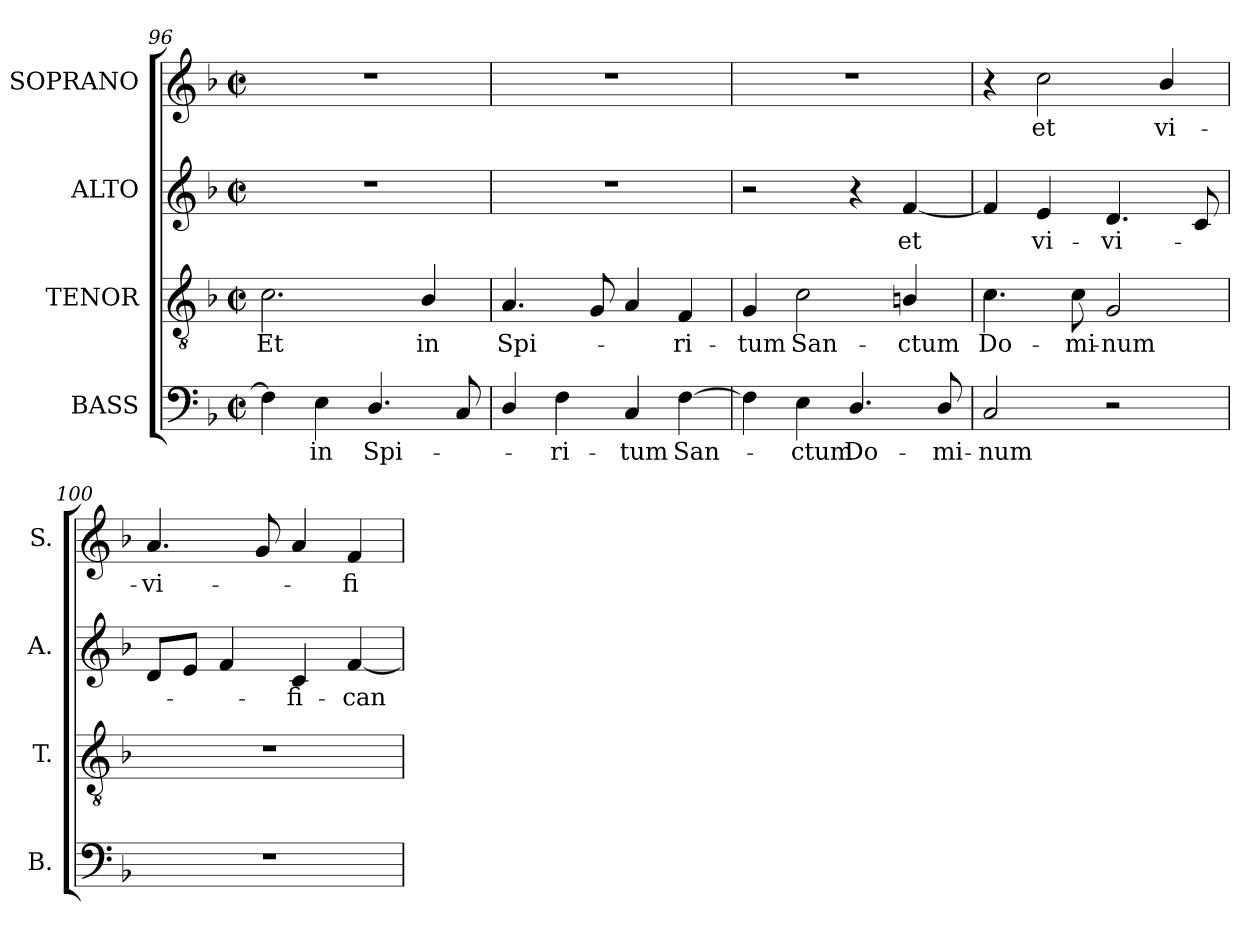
**kern	**text	**kern	**text	**kern	**text	**kern	**text
*part4	*part4	*part3	*part3	*part2	*part2	*part1	*part1
*staff4	*staff4	*staff3	*staff3	*staff2	*staff2	*staff1	*staff1
*I"BASS	*	*I"TENOR	*	*I"ALTO	*	*I"SOPRANO	*
*I'B.	*	*I'T.	*	*I'A.	*	*I'S.	*
*clefF4	*	*clefGv2	*	*clefG2	*	*clefG2	*
*	*	*ITrd7c12	*	*	*	*	*
*k[b-]	*	*k[b-]	*	*k[b-]	*	*k[b-]	*
*F:	*	*F:	*	*F:	*	*F:	*
*M2/2	*	*M2/2	*	*M2/2	*	*M2/2	*
*met(c|)	*	*met(c|)	*	*met(c|)	*	*met(c|)	*
=96	=96	=96	=96	=96	=96	=96	=96
!	!	!	!LO:LY:b:color=#000000	!	!	!	!
4Fi\]	.	2.Ci\	Et	1r	.	1r	.
!	!LO:LY:b:color=#000000	!	!	!	!	!	!
4Ei\	in	.	.	.	.	.	.
!	!LO:LY:b:color=#000000	!	!	!	!	!	!
4.Di/	Spi-	.	.	.	.	.	.
!	!	!	!LO:LY:b:color=#000000	!	!	!	!
.	.	4BB-i/	in	.	.	.	.
8Ci/	.	.	.	.	.	.	.
=97	=97	=97	=97	=97	=97	=97	=97
!	!	!	!LO:LY:b:color=#000000	!	!	!	!
4Di/	.	4.AAi/	Spi-	1r	.	1r	.
!	!LO:LY:b:color=#000000	!	!	!	!	!	!
4Fi\	-ri-	.	.	.	.	.	.
.	.	8GGi/	.	.	.	.	.
!	!LO:LY:b:color=#000000	!	!	!	!	!	!
4Ci/	-tum	4AAi/	.	.	.	.	.
!	!LO:LY:b:color=#000000	!	!	!	!	!	!
!	!	!	!LO:LY:b:color=#000000	!	!	!	!
[4Fi\	San-	4FFi/	-ri-	.	.	.	.
=98	=98	=98	=98	=98	=98	=98	=98
!	!	!	!LO:LY:b:color=#000000	!	!	!	!
4Fi\]	.	4GGi/	-tum	2r	.	1r	.
!	!LO:LY:b:color=#000000	!	!	!	!	!	!
!	!	!	!LO:LY:b:color=#000000	!	!	!	!
4Ei\	-ctum	2Ci\	San-	.	.	.	.
!	!LO:LY:b:color=#000000	!	!	!	!	!	!
4.Di/	Do-	.	.	4r	.	.	.
!	!	!	!LO:LY:b:color=#000000	!	!	!	!
!	!	!	!	!	!LO:LY:b:color=#000000	!	!
.	.	4BBni/	-ctum	[4fi/	et	.	.
!	!LO:LY:b:color=#000000	!	!	!	!	!	!
8Di/	-mi-	.	.	.	.	.	.
=99	=99	=99	=99	=99	=99	=99	=99
!	!LO:LY:b:color=#000000	!	!	!	!	!	!
!	!	!	!LO:LY:b:color=#000000	!	!	!	!
2Ci/	-num	4.Ci\	Do-	4fi/]	.	4r	.
!	!	!	!	!	!LO:LY:b:color=#000000	!	!
!	!	!	!	!	!	!	!LO:LY:b:color=#000000
.	.	.	.	4ei/	vi-	2cci\	et
!	!	!	!LO:LY:b:color=#000000	!	!	!	!
.	.	8Ci\	-mi-	.	.	.	.
!	!	!	!LO:LY:b:color=#000000	!	!	!	!
!	!	!	!	!	!LO:LY:b:color=#000000	!	!
2r	.	2GGi/	-num	4.di/	-vi-	.	.
!	!	!	!	!	!	!	!LO:LY:b:color=#000000
.	.	.	.	.	.	4b-i/	vi-
.	.	.	.	8ci/	.	.	.
!!LO:LB:g=z
=100	=100	=100	=100	=100	=100	=100	=100
!	!	!	!	!	!	!	!LO:LY:b:color=#000000
1r	.	1r	.	8di/L	.	4.ai/	-vi-
.	.	.	.	8ei/J	.	.	.
.	.	.	.	4fi/	.	.	.
.	.	.	.	.	.	8gi/	.
!	!	!	!	!	!LO:LY:b:color=#000000	!	!
.	.	.	.	4ci/	-fi-	4ai/	.
!	!	!	!	!	!LO:LY:b:color=#000000	!	!
!	!	!	!	!	!	!	!LO:LY:b:color=#000000
.	.	.	.	[4fi/	-can-	4fi/	-fi-
=	=	=	=	=	=	=	=
*-	*-	*-	*-	*-	*-	*-	*-
